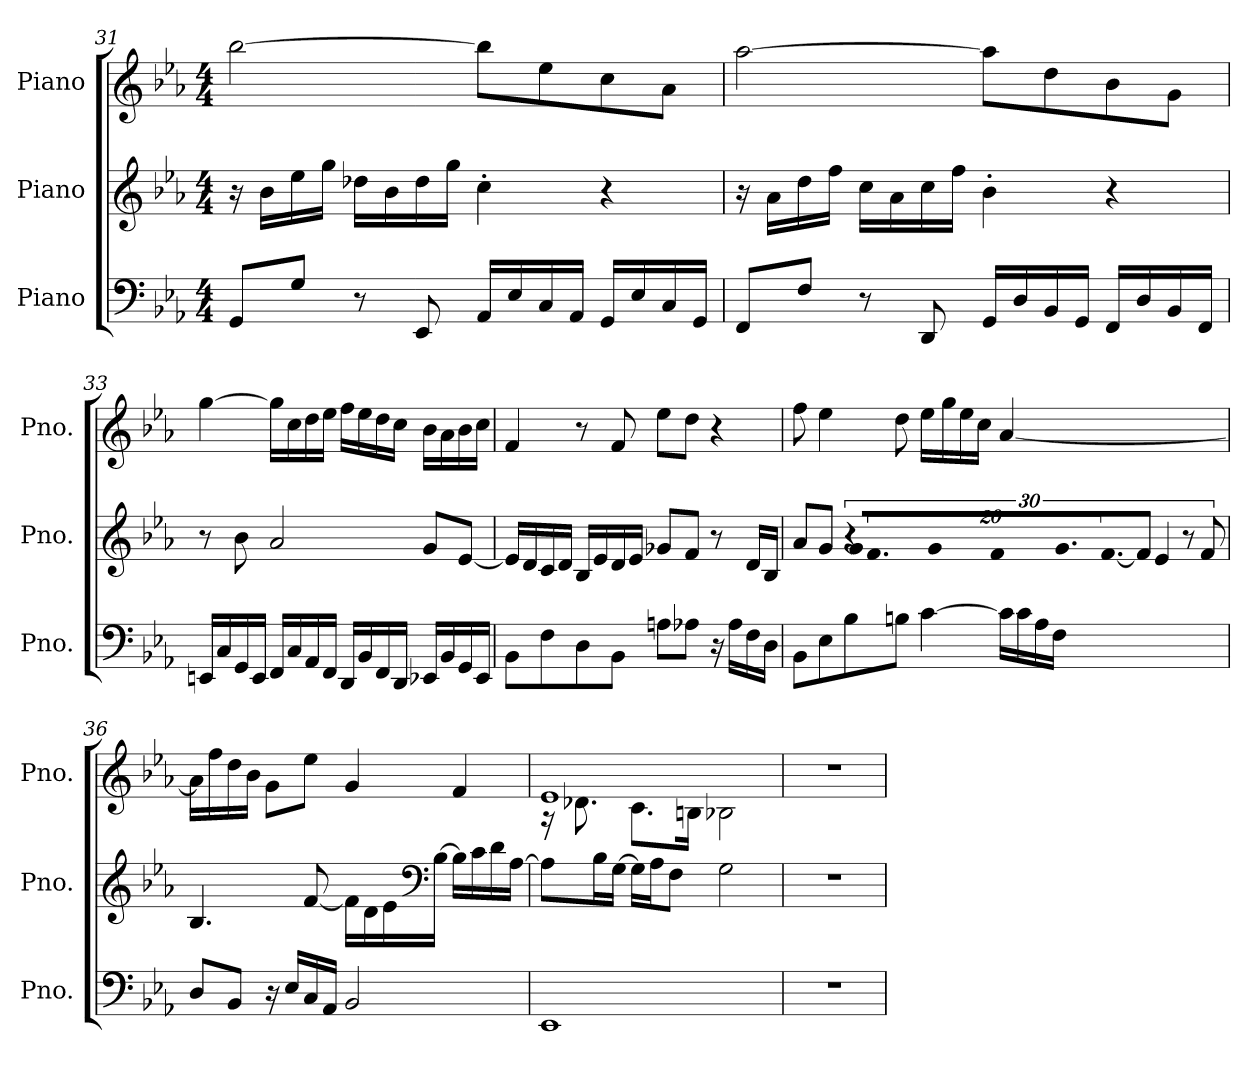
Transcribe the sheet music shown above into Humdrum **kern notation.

**kern	**kern	**kern
*part3	*part2	*part1
*staff3	*staff2	*staff1
*I"Piano	*I"Piano	*I"Piano
*I'Pno.	*I'Pno.	*I'Pno.
*clefF4	*clefG2	*clefG2
*k[b-e-a-]	*k[b-e-a-]	*k[b-e-a-]
*M4/4	*M4/4	*M4/4
=31	=31	=31
8GG/L	16r	[2bb-\
.	16b-\LL	.
8G/J	16ee-\	.
.	16gg\JJ	.
8r	16dd-X\LL	.
.	16b-\	.
8EE-/	16dd-\	.
.	16gg\JJ	.
16AA-/LL	4cc'\	8bb-\L]
16E-/	.	.
16C/	.	8ee-\
16AA-/JJ	.	.
16GG/LL	4r	8cc\
16E-/	.	.
16C/	.	8a-\J
16GG/JJ	.	.
!!LO:PB:g=z
=32	=32	=32
8FF/L	16r	[2aa-\
.	16a-\LL	.
8F/J	16dd\	.
.	16ff\JJ	.
8r	16cc\LL	.
.	16a-\	.
8DD/	16cc\	.
.	16ff\JJ	.
16GG/LL	4b-'\	8aa-\L]
16D/	.	.
16BB-/	.	8dd\
16GG/JJ	.	.
16FF/LL	4r	8b-\
16D/	.	.
16BB-/	.	8g\J
16FF/JJ	.	.
=33	=33	=33
16EEn/LL	8r	[4gg\
16C/	.	.
16GG/	8b-\	.
16EE/JJ	.	.
16FF/LL	2a-/	16gg\LL]
16C/	.	16cc\
16AA-/	.	16dd\
16FF/JJ	.	16ee-\JJ
16DD/LL	.	16ff\LL
16BB-/	.	16ee-\
16FF/	.	16dd\
16DD/JJ	.	16cc\JJ
16EE-X/LL	8g/L	16b-\LL
16BB-/	.	16a-\
16GG/	[8e-/J	16b-\
16EE-/JJ	.	16cc\JJ
!!LO:LB:g=z
=34	=34	=34
8BB-\L	16e-/LL]	4f/
.	16d/	.
8F\	16c/	.
.	16d/JJ	.
8D\	16B-/LL	8r
.	16e-/	.
8BB-\J	16d/	8f/
.	16e-/JJ	.
8An\L	8g-X/L	8ee-\L
8A-X\J	8f/J	8dd\J
16r	8r	4r
16A-\LL	.	.
16F\	16d/LL	.
16D\JJ	16B-/JJ	.
=35	=35	=35
8BB-\L	8a-/L	8ff\
8E-\	8g/J	4ee-\
!	!LO:N:vis=128	!
8B-\	1920%17r	.
!	!LO:N:vis=256%9	!
.	960%17g/LLLL	.
!	!LO:N:vis=32.	!
.	640%17f/	.
.	1920ryy	.
!	!LO:N:vis=256%9	!
.	960%17g/	.
!	!LO:N:vis=256%9	!
.	960%17f/	.
!	!LO:N:vis=32.	!
.	640%17g/	.
.	1920ryy	.
!	!LO:N:vis=256.	!
.	[1920%17f/JJJK	.
8Bn\J	8f/J]	8dd\
[4c\	4e-/	16ee-\LL
.	.	16gg\
.	.	16ee-\
.	.	16cc\JJ
16c\LL]	8r	[4a-/
16c\	.	.
16A-\	8f/	.
16F\JJ	.	.
!!LO:LB:g=z
=36	=36	=36
8D/L	4.B-/	16a-\LL]
.	.	16ff\
8BB-/J	.	16dd\
.	.	16b-\JJ
16r	.	8g\L
16E-/LL	.	.
16C/	[8f/	8ee-\J
16AA-/JJ	.	.
2BB-/	16f\LL]	4g/
.	16d\	.
.	16e-\	.
*	*clefF4	*
.	[16B-\JJ	.
*	*	*MM74
.	16B-\LL]	4f/
.	16c\	.
.	16d\	.
.	[16A-\JJ	.
=37	=37	=37
*	*	*MM72
*	*	*^
1EE-	8A-\L]	1e-	16r
.	.	.	8.d-X\
.	16B-\L	.	.
.	[16G\JJ	.	.
*	*	*MM65	*
.	16G\LL]	.	8.c\L
.	16A-\J	.	.
.	8F\J	.	.
*	*	*MM50	*
.	.	.	16Bn\Jk
*	*	*MM55	*
.	2G\	.	2B-X\
*	*	*v	*v
=38	=38	=38
1r	1r	1r
=	=	=
*-	*-	*-
